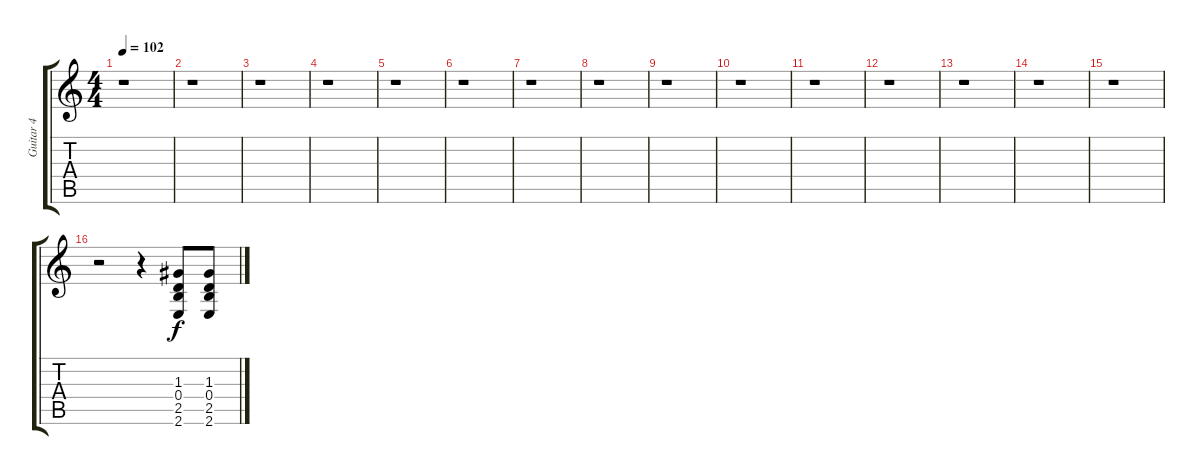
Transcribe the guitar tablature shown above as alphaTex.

\track ("Guitar 4" "Guitar 4") {instrument distortionguitar}
\staff {score tabs}
\tuning (E4 B3 G3 D3 A2 D2) {hide}
\ts (4 4)
\tempo 102
\clef g2
\ks c
r.1{dy f} |
r.1 |
r.1 |
r.1 |
r.1 |
r.1 |
r.1 |
r.1 |
r.1 |
r.1 |
r.1 |
r.1 |
r.1 |
r.1 |
r.1 |
r.2 r.4 (1.3 0.4 2.5 2.6).8 (1.3 0.4 2.5 2.6).8
